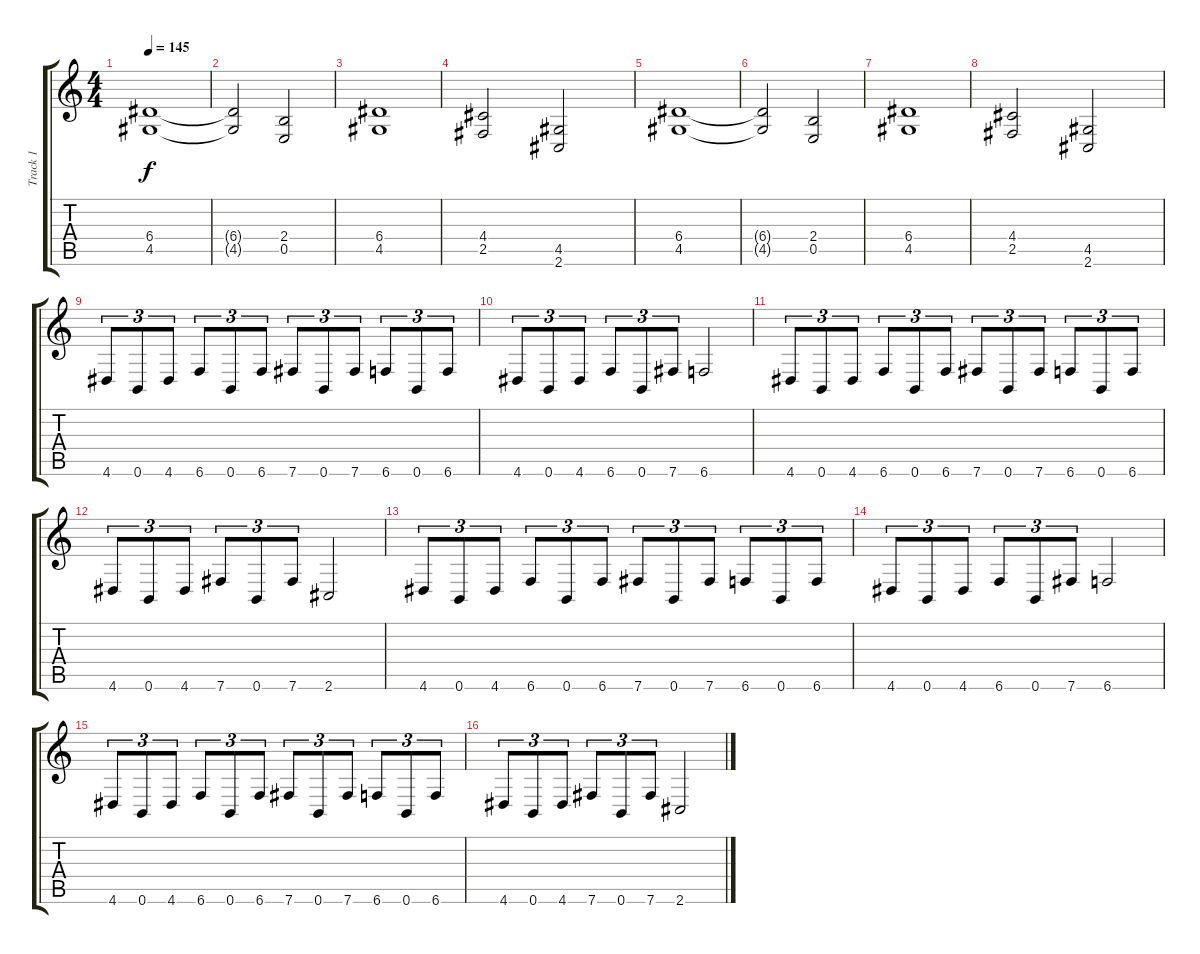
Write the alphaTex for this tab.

\track ("Track 1" "Track 1") {instrument distortionguitar}
\staff {score tabs}
\tuning (B3 Gb3 D3 A2 E2 B1) {hide}
\ts (4 4)
\tempo 145
\clef g2
\ks c
(6.4 4.5).1{dy f} |
(6.4{t} 4.5{t}).2 (2.4 0.5).2 |
(6.4 4.5).1 |
(4.4 2.5).2 (4.5 2.6).2 |
(6.4 4.5).1 |
(6.4{t} 4.5{t}).2 (2.4 0.5).2 |
(6.4 4.5).1 |
(4.4 2.5).2 (4.5 2.6).2 |
4.6.8{tu (3 2)} 0.6.8{tu (3 2)} 4.6.8{tu (3 2)} 6.6.8{tu (3 2)} 0.6.8{tu (3 2)} 6.6.8{tu (3 2)} 7.6.8{tu (3 2)} 0.6.8{tu (3 2)} 7.6.8{tu (3 2)} 6.6.8{tu (3 2)} 0.6.8{tu (3 2)} 6.6.8{tu (3 2)} |
4.6.8{tu (3 2)} 0.6.8{tu (3 2)} 4.6.8{tu (3 2)} 6.6.8{tu (3 2)} 0.6.8{tu (3 2)} 7.6.8{tu (3 2)} 6.6.2 |
4.6.8{tu (3 2)} 0.6.8{tu (3 2)} 4.6.8{tu (3 2)} 6.6.8{tu (3 2)} 0.6.8{tu (3 2)} 6.6.8{tu (3 2)} 7.6.8{tu (3 2)} 0.6.8{tu (3 2)} 7.6.8{tu (3 2)} 6.6.8{tu (3 2)} 0.6.8{tu (3 2)} 6.6.8{tu (3 2)} |
4.6.8{tu (3 2)} 0.6.8{tu (3 2)} 4.6.8{tu (3 2)} 7.6.8{tu (3 2)} 0.6.8{tu (3 2)} 7.6.8{tu (3 2)} 2.6.2 |
4.6.8{tu (3 2)} 0.6.8{tu (3 2)} 4.6.8{tu (3 2)} 6.6.8{tu (3 2)} 0.6.8{tu (3 2)} 6.6.8{tu (3 2)} 7.6.8{tu (3 2)} 0.6.8{tu (3 2)} 7.6.8{tu (3 2)} 6.6.8{tu (3 2)} 0.6.8{tu (3 2)} 6.6.8{tu (3 2)} |
4.6.8{tu (3 2)} 0.6.8{tu (3 2)} 4.6.8{tu (3 2)} 6.6.8{tu (3 2)} 0.6.8{tu (3 2)} 7.6.8{tu (3 2)} 6.6.2 |
4.6.8{tu (3 2)} 0.6.8{tu (3 2)} 4.6.8{tu (3 2)} 6.6.8{tu (3 2)} 0.6.8{tu (3 2)} 6.6.8{tu (3 2)} 7.6.8{tu (3 2)} 0.6.8{tu (3 2)} 7.6.8{tu (3 2)} 6.6.8{tu (3 2)} 0.6.8{tu (3 2)} 6.6.8{tu (3 2)} |
4.6.8{tu (3 2)} 0.6.8{tu (3 2)} 4.6.8{tu (3 2)} 7.6.8{tu (3 2)} 0.6.8{tu (3 2)} 7.6.8{tu (3 2)} 2.6.2
